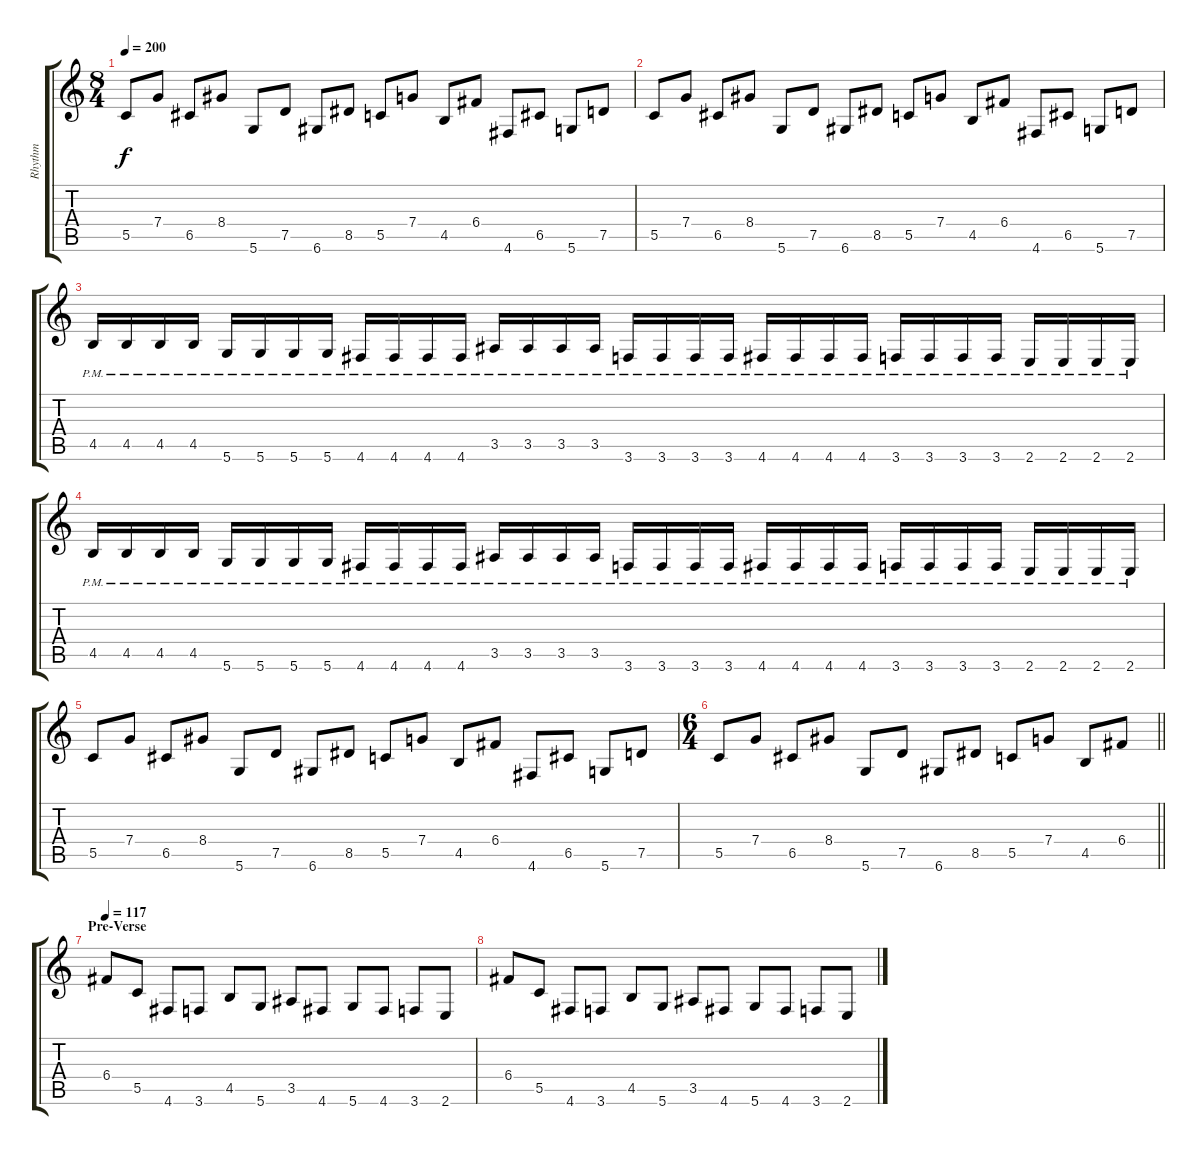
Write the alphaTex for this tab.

\track ("Rhythm" "Rhythm") {instrument overdrivenguitar}
\staff {score tabs}
\tuning (D4 A3 F3 C3 G2 D2) {hide}
\ts (8 4)
\tempo 200
\clef g2
\ks c
5.5.8{dy f} 7.4.8 6.5.8 8.4.8 5.6.8 7.5.8 6.6.8 8.5.8 5.5.8 7.4.8 4.5.8 6.4.8 4.6.8 6.5.8 5.6.8 7.5.8 |
5.5.8 7.4.8 6.5.8 8.4.8 5.6.8 7.5.8 6.6.8 8.5.8 5.5.8 7.4.8 4.5.8 6.4.8 4.6.8 6.5.8 5.6.8 7.5.8 |
4.5{pm}.16 4.5{pm}.16 4.5{pm}.16 4.5{pm}.16 5.6{pm}.16 5.6{pm}.16 5.6{pm}.16 5.6{pm}.16 4.6{pm}.16 4.6{pm}.16 4.6{pm}.16 4.6{pm}.16 3.5{pm}.16 3.5{pm}.16 3.5{pm}.16 3.5{pm}.16 3.6{pm}.16 3.6{pm}.16 3.6{pm}.16 3.6{pm}.16 4.6{pm}.16 4.6{pm}.16 4.6{pm}.16 4.6{pm}.16 3.6{pm}.16 3.6{pm}.16 3.6{pm}.16 3.6{pm}.16 2.6{pm}.16 2.6{pm}.16 2.6{pm}.16 2.6{pm}.16 |
4.5{pm}.16 4.5{pm}.16 4.5{pm}.16 4.5{pm}.16 5.6{pm}.16 5.6{pm}.16 5.6{pm}.16 5.6{pm}.16 4.6{pm}.16 4.6{pm}.16 4.6{pm}.16 4.6{pm}.16 3.5{pm}.16 3.5{pm}.16 3.5{pm}.16 3.5{pm}.16 3.6{pm}.16 3.6{pm}.16 3.6{pm}.16 3.6{pm}.16 4.6{pm}.16 4.6{pm}.16 4.6{pm}.16 4.6{pm}.16 3.6{pm}.16 3.6{pm}.16 3.6{pm}.16 3.6{pm}.16 2.6{pm}.16 2.6{pm}.16 2.6{pm}.16 2.6{pm}.16 |
5.5.8 7.4.8 6.5.8 8.4.8 5.6.8 7.5.8 6.6.8 8.5.8 5.5.8 7.4.8 4.5.8 6.4.8 4.6.8 6.5.8 5.6.8 7.5.8 |
\ts (6 4)
\barLineRight lightlight
5.5.8 7.4.8 6.5.8 8.4.8 5.6.8 7.5.8 6.6.8 8.5.8 5.5.8 7.4.8 4.5.8 6.4.8 |
\section ("" "Pre-Verse")
\tempo 117
6.4.8 5.5.8 4.6.8 3.6.8 4.5.8 5.6.8 3.5.8 4.6.8 5.6.8 4.6.8 3.6.8 2.6.8 |
6.4.8 5.5.8 4.6.8 3.6.8 4.5.8 5.6.8 3.5.8 4.6.8 5.6.8 4.6.8 3.6.8 2.6.8
